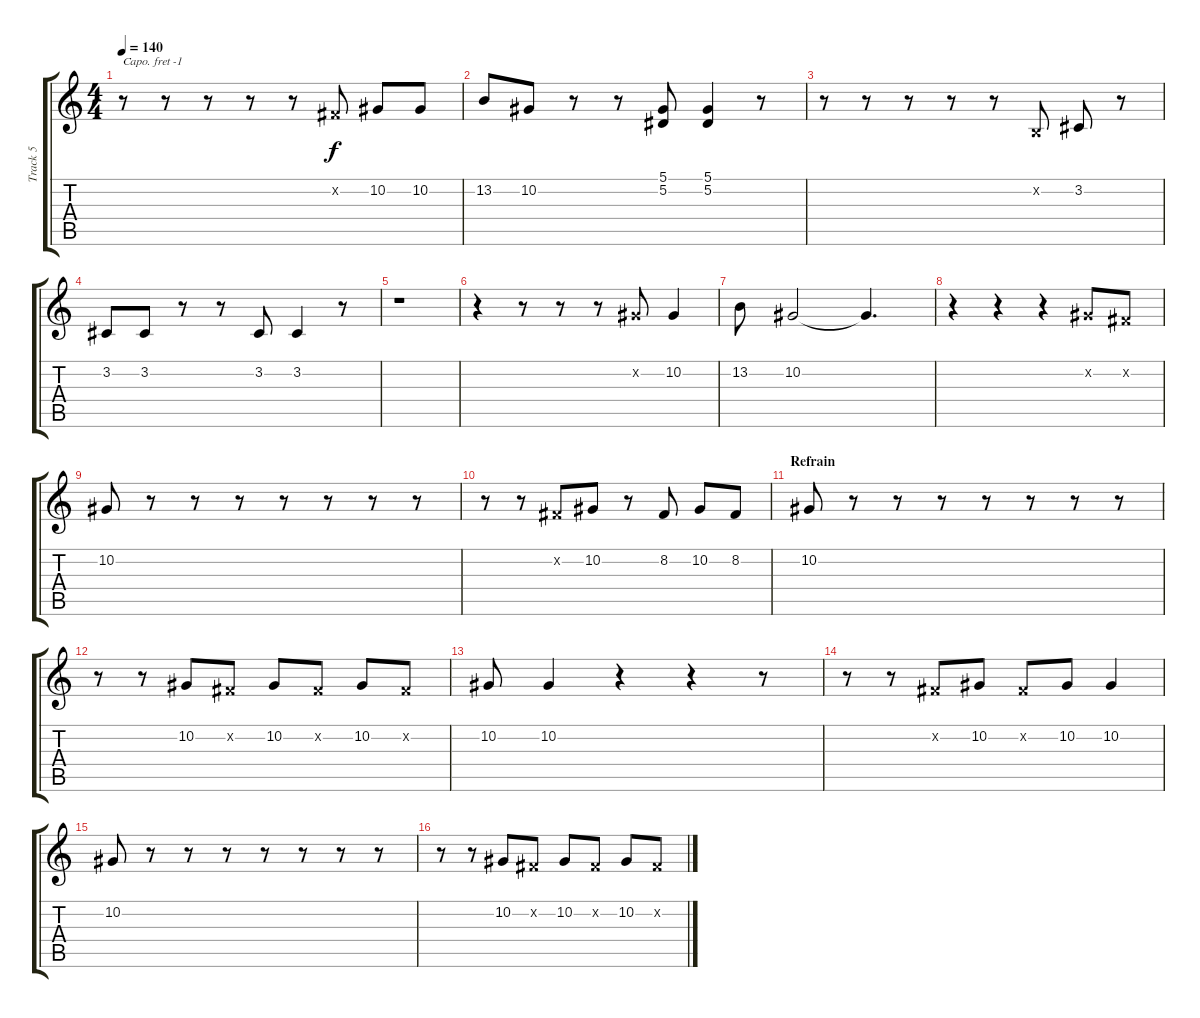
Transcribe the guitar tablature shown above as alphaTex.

\track ("Track 5" "Track 5") {instrument flute}
\staff {score tabs}
\capo -1
\tuning (E4 B3 G3 D3 A2 E2) {hide}
\ts (4 4)
\tempo 140
\clef g2
\ks c
r.8{dy f} r.8 r.8 r.8 r.8 8.2{x}.8 10.2.8 10.2.8 |
13.2.8 10.2.8 r.8 r.8 (5.1 5.2).8 (5.1 5.2).4 r.8 |
r.8 r.8 r.8 r.8 r.8 1.2{x}.8 3.2.8 r.8 |
3.2.8 3.2.8 r.8 r.8 3.2.8 3.2.4 r.8 |
r.1 |
r.4 r.8 r.8 r.8 10.2{x}.8 10.2.4 |
13.2.8 10.2.2 10.2{t}.4{d} |
r.4 r.4 r.4 10.2{x}.8 8.2{x}.8 |
10.2.8 r.8 r.8 r.8 r.8 r.8 r.8 r.8 |
r.8 r.8 8.2{x}.8 10.2.8 r.8 8.2.8 10.2.8 8.2.8 |
\section ("" "Refrain")
10.2.8 r.8 r.8 r.8 r.8 r.8 r.8 r.8 |
r.8 r.8 10.2.8 8.2{x}.8 10.2.8 8.2{x}.8 10.2.8 8.2{x}.8 |
10.2.8 10.2.4 r.4 r.4 r.8 |
r.8 r.8 8.2{x}.8 10.2.8 8.2{x}.8 10.2.8 10.2.4 |
10.2.8 r.8 r.8 r.8 r.8 r.8 r.8 r.8 |
r.8 r.8 10.2.8 8.2{x}.8 10.2.8 8.2{x}.8 10.2.8 8.2{x}.8
